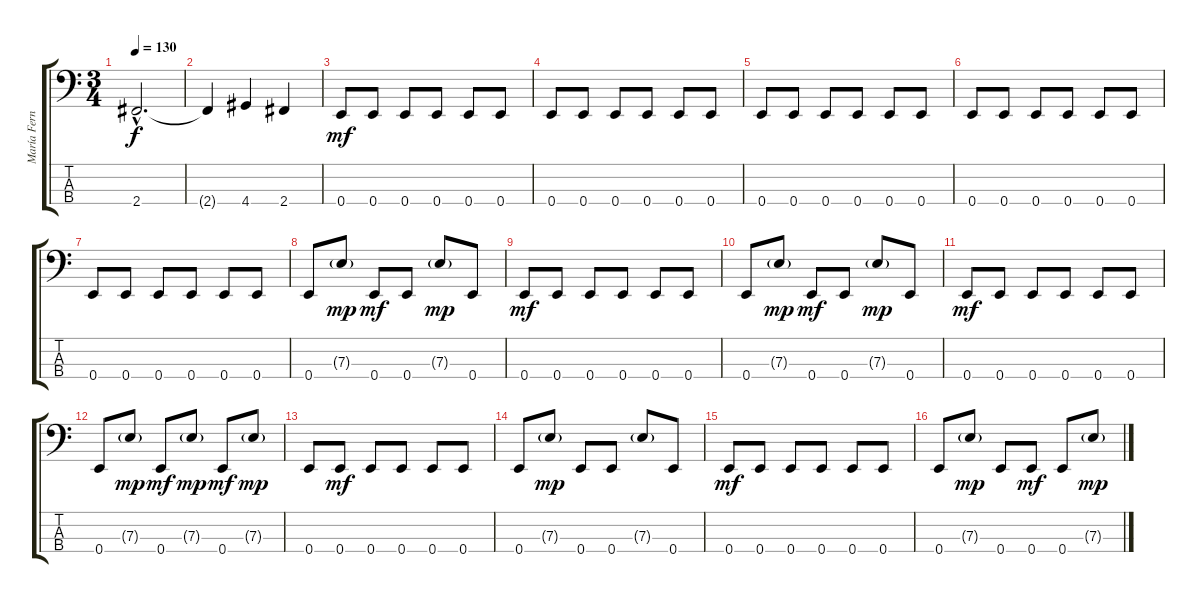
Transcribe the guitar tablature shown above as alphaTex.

\track ("María Fernanda (bajo)" "María Fern") {instrument electricbassfinger}
\staff {score tabs}
\tuning (G2 D2 A1 E1) {hide}
\ts (3 4)
\tempo 130
\clef f4
\ks c
2.4{hac}.2{d dy f} |
2.4{t}.4 4.4.4 2.4.4 |
0.4.8{dy mf} 0.4.8 0.4.8 0.4.8 0.4.8 0.4.8 |
0.4.8 0.4.8 0.4.8 0.4.8 0.4.8 0.4.8 |
0.4.8 0.4.8 0.4.8 0.4.8 0.4.8 0.4.8 |
0.4.8 0.4.8 0.4.8 0.4.8 0.4.8 0.4.8 |
0.4.8 0.4.8 0.4.8 0.4.8 0.4.8 0.4.8 |
0.4.8 7.3{g}.8{dy mp} 0.4.8{dy mf} 0.4.8 7.3{g}.8{dy mp} 0.4.8 |
0.4.8{dy mf} 0.4.8 0.4.8 0.4.8 0.4.8 0.4.8 |
0.4.8 7.3{g}.8{dy mp} 0.4.8{dy mf} 0.4.8 7.3{g}.8{dy mp} 0.4.8 |
0.4.8{dy mf} 0.4.8 0.4.8 0.4.8 0.4.8 0.4.8 |
0.4.8 7.3{g}.8{dy mp} 0.4.8{dy mf} 7.3{g}.8{dy mp} 0.4.8{dy mf} 7.3{g}.8{dy mp} |
0.4.8 0.4.8{dy mf} 0.4.8 0.4.8 0.4.8 0.4.8 |
0.4.8 7.3{g}.8{dy mp} 0.4.8 0.4.8 7.3{g}.8 0.4.8 |
0.4.8{dy mf} 0.4.8 0.4.8 0.4.8 0.4.8 0.4.8 |
0.4.8 7.3{g}.8{dy mp} 0.4.8 0.4.8{dy mf} 0.4.8 7.3{g}.8{dy mp}
